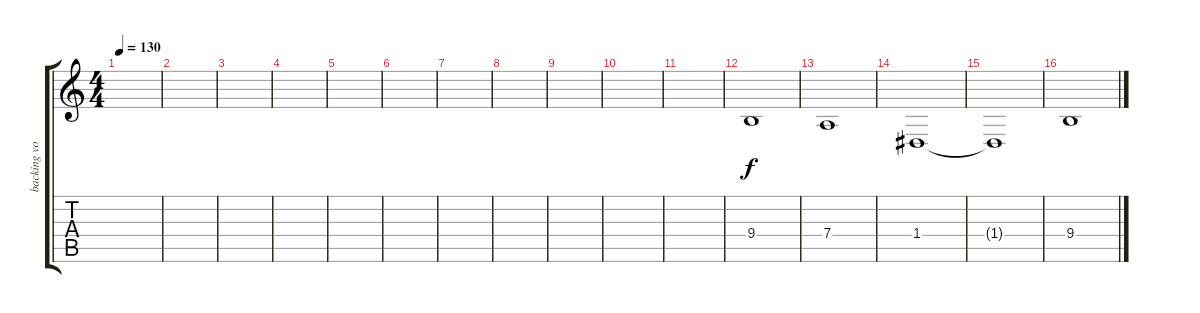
\track ("backing vocals" "backing vo") {instrument choiraahs}
\staff {score tabs}
\tuning (E4 B3 G3 D3 A2 D2) {hide}
\ts (4 4)
\tempo 130
\clef g2
\ks c
|
|
|
|
|
|
|
|
|
|
|
9.4.1{volume 13} |
7.4.1{volume 0} |
1.4.1{volume 13} |
1.4{t}.1{volume 0} |
9.4.1{volume 13}
